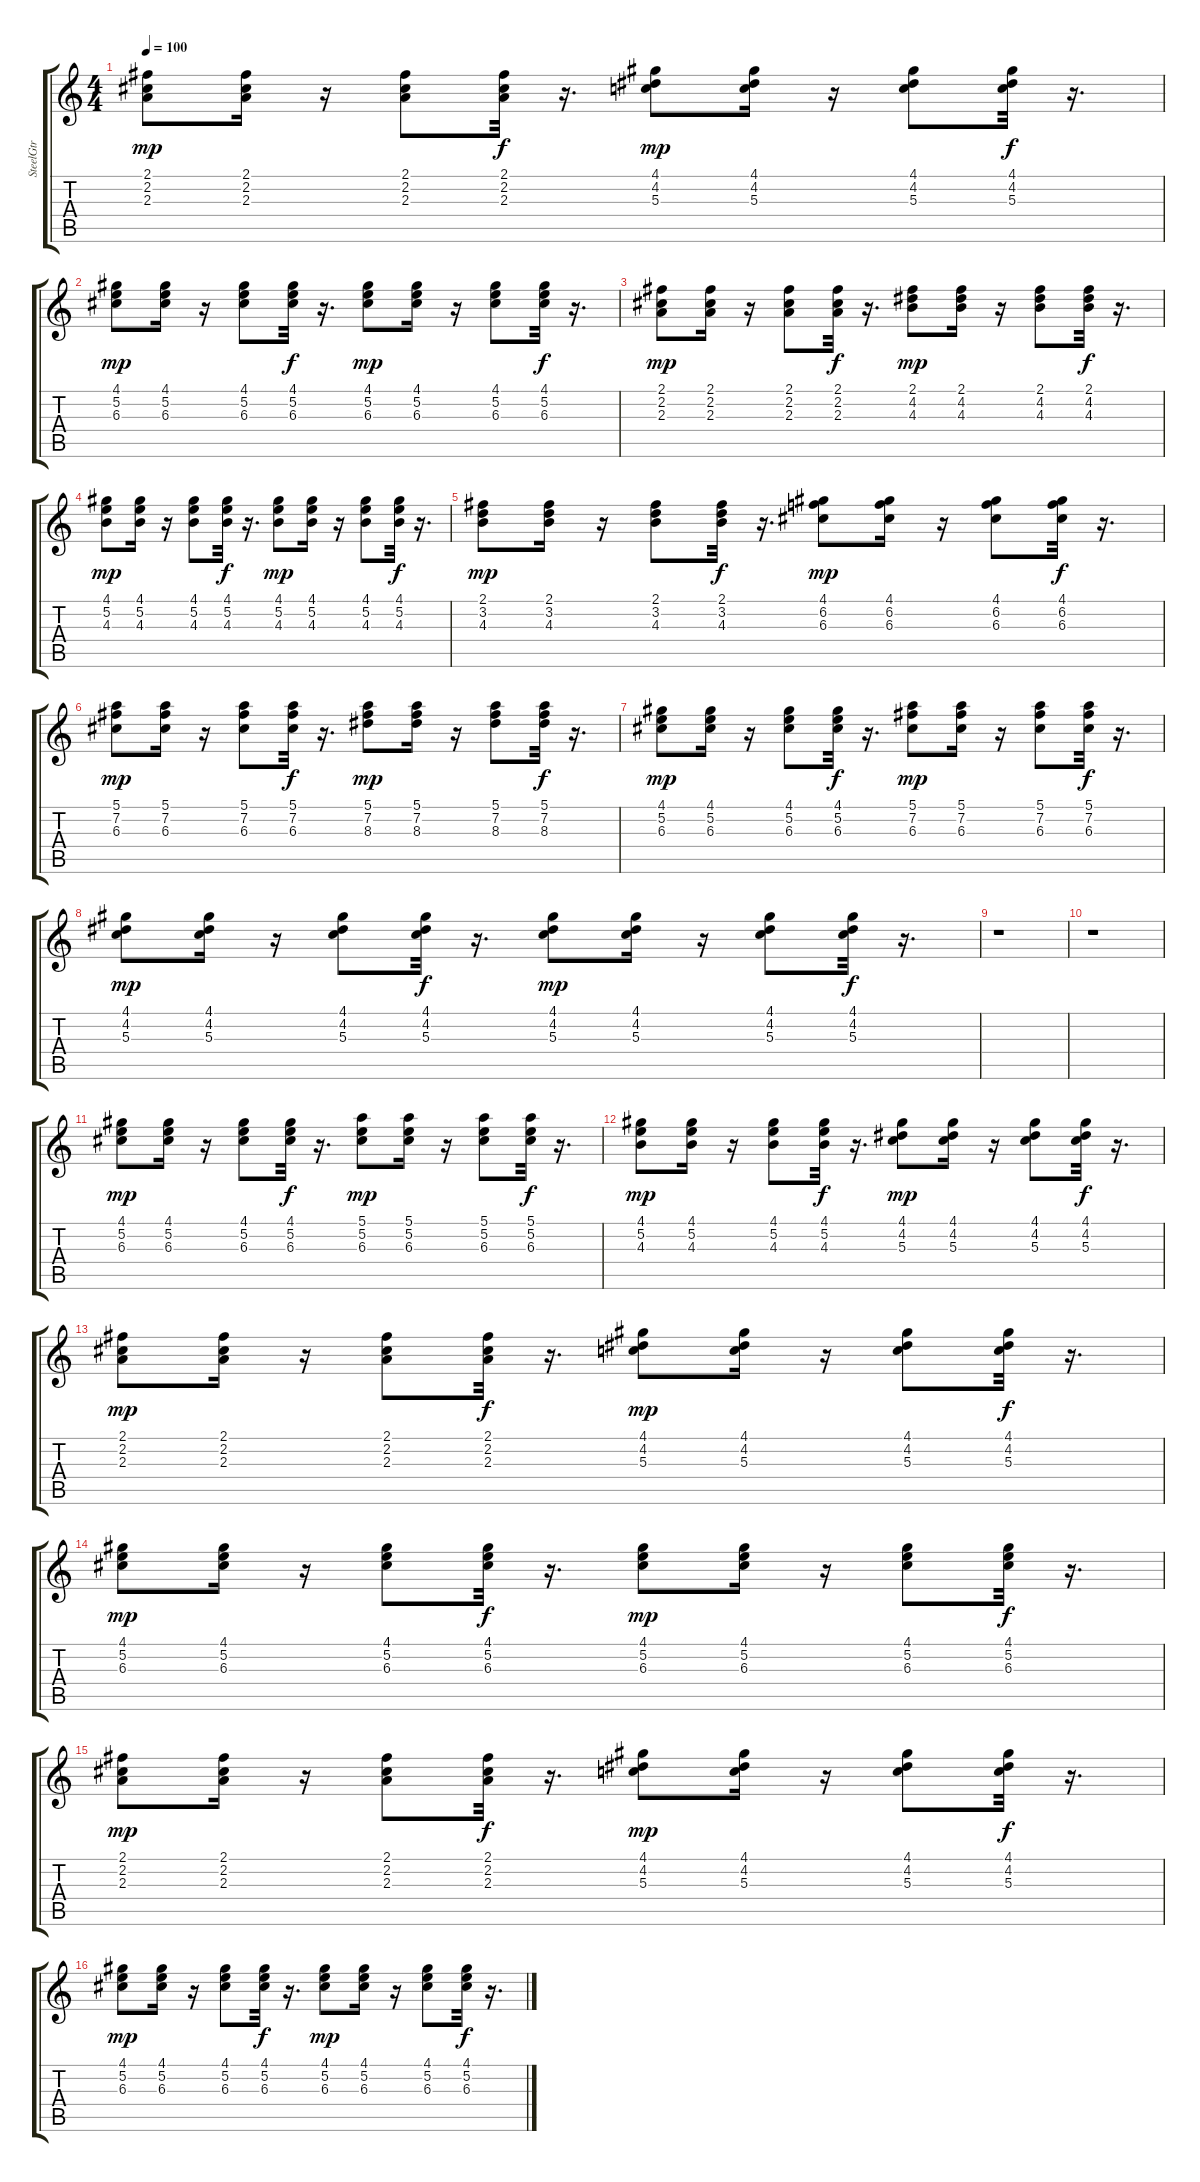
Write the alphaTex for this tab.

\track ("SteelGtr" "SteelGtr") {instrument acousticguitarsteel}
\staff {score tabs}
\tuning (E4 B3 G3 D3 A2 E2) {hide}
\ts (4 4)
\tempo 100
\clef g2
\ks c
(2.1 2.2 2.3).8{dy mp} (2.1 2.2 2.3).16 r.16 (2.1 2.2 2.3).8 (2.1 2.2 2.3).32{dy f} r.16{d} (4.1 4.2 5.3).8{dy mp} (4.1 4.2 5.3).16 r.16 (4.1 4.2 5.3).8 (4.1 4.2 5.3).32{dy f} r.16{d} |
(4.1 5.2 6.3).8{dy mp} (4.1 5.2 6.3).16 r.16 (4.1 5.2 6.3).8 (4.1 5.2 6.3).32{dy f} r.16{d} (4.1 5.2 6.3).8{dy mp} (4.1 5.2 6.3).16 r.16 (4.1 5.2 6.3).8 (4.1 5.2 6.3).32{dy f} r.16{d} |
(2.1 2.2 2.3).8{dy mp} (2.1 2.2 2.3).16 r.16 (2.1 2.2 2.3).8 (2.1 2.2 2.3).32{dy f} r.16{d} (2.1 4.2 4.3).8{dy mp} (2.1 4.2 4.3).16 r.16 (2.1 4.2 4.3).8 (2.1 4.2 4.3).32{dy f} r.16{d} |
(4.1 5.2 4.3).8{dy mp} (4.1 5.2 4.3).16 r.16 (4.1 5.2 4.3).8 (4.1 5.2 4.3).32{dy f} r.16{d} (4.1 5.2 4.3).8{dy mp} (4.1 5.2 4.3).16 r.16 (4.1 5.2 4.3).8 (4.1 5.2 4.3).32{dy f} r.16{d} |
(2.1 3.2 4.3).8{dy mp} (2.1 3.2 4.3).16 r.16 (2.1 3.2 4.3).8 (2.1 3.2 4.3).32{dy f} r.16{d} (4.1 6.2 6.3).8{dy mp} (4.1 6.2 6.3).16 r.16 (4.1 6.2 6.3).8 (4.1 6.2 6.3).32{dy f} r.16{d} |
(5.1 7.2 6.3).8{dy mp} (5.1 7.2 6.3).16 r.16 (5.1 7.2 6.3).8 (5.1 7.2 6.3).32{dy f} r.16{d} (5.1 7.2 8.3).8{dy mp} (5.1 7.2 8.3).16 r.16 (5.1 7.2 8.3).8 (5.1 7.2 8.3).32{dy f} r.16{d} |
(4.1 5.2 6.3).8{dy mp} (4.1 5.2 6.3).16 r.16 (4.1 5.2 6.3).8 (4.1 5.2 6.3).32{dy f} r.16{d} (5.1 7.2 6.3).8{dy mp} (5.1 7.2 6.3).16 r.16 (5.1 7.2 6.3).8 (5.1 7.2 6.3).32{dy f} r.16{d} |
(4.1 4.2 5.3).8{dy mp} (4.1 4.2 5.3).16 r.16 (4.1 4.2 5.3).8 (4.1 4.2 5.3).32{dy f} r.16{d} (4.1 4.2 5.3).8{dy mp} (4.1 4.2 5.3).16 r.16 (4.1 4.2 5.3).8 (4.1 4.2 5.3).32{dy f} r.16{d} |
r.1 |
r.1 |
(4.1 5.2 6.3).8{dy mp} (4.1 5.2 6.3).16 r.16 (4.1 5.2 6.3).8 (4.1 5.2 6.3).32{dy f} r.16{d} (5.1 5.2 6.3).8{dy mp} (5.1 5.2 6.3).16 r.16 (5.1 5.2 6.3).8 (5.1 5.2 6.3).32{dy f} r.16{d} |
(4.1 5.2 4.3).8{dy mp} (4.1 5.2 4.3).16 r.16 (4.1 5.2 4.3).8 (4.1 5.2 4.3).32{dy f} r.16{d} (4.1 4.2 5.3).8{dy mp} (4.1 4.2 5.3).16 r.16 (4.1 4.2 5.3).8 (4.1 4.2 5.3).32{dy f} r.16{d} |
(2.1 2.2 2.3).8{dy mp} (2.1 2.2 2.3).16 r.16 (2.1 2.2 2.3).8 (2.1 2.2 2.3).32{dy f} r.16{d} (4.1 4.2 5.3).8{dy mp} (4.1 4.2 5.3).16 r.16 (4.1 4.2 5.3).8 (4.1 4.2 5.3).32{dy f} r.16{d} |
(4.1 5.2 6.3).8{dy mp} (4.1 5.2 6.3).16 r.16 (4.1 5.2 6.3).8 (4.1 5.2 6.3).32{dy f} r.16{d} (4.1 5.2 6.3).8{dy mp} (4.1 5.2 6.3).16 r.16 (4.1 5.2 6.3).8 (4.1 5.2 6.3).32{dy f} r.16{d} |
(2.1 2.2 2.3).8{dy mp} (2.1 2.2 2.3).16 r.16 (2.1 2.2 2.3).8 (2.1 2.2 2.3).32{dy f} r.16{d} (4.1 4.2 5.3).8{dy mp} (4.1 4.2 5.3).16 r.16 (4.1 4.2 5.3).8 (4.1 4.2 5.3).32{dy f} r.16{d} |
(4.1 5.2 6.3).8{dy mp} (4.1 5.2 6.3).16 r.16 (4.1 5.2 6.3).8 (4.1 5.2 6.3).32{dy f} r.16{d} (4.1 5.2 6.3).8{dy mp} (4.1 5.2 6.3).16 r.16 (4.1 5.2 6.3).8 (4.1 5.2 6.3).32{dy f} r.16{d}
